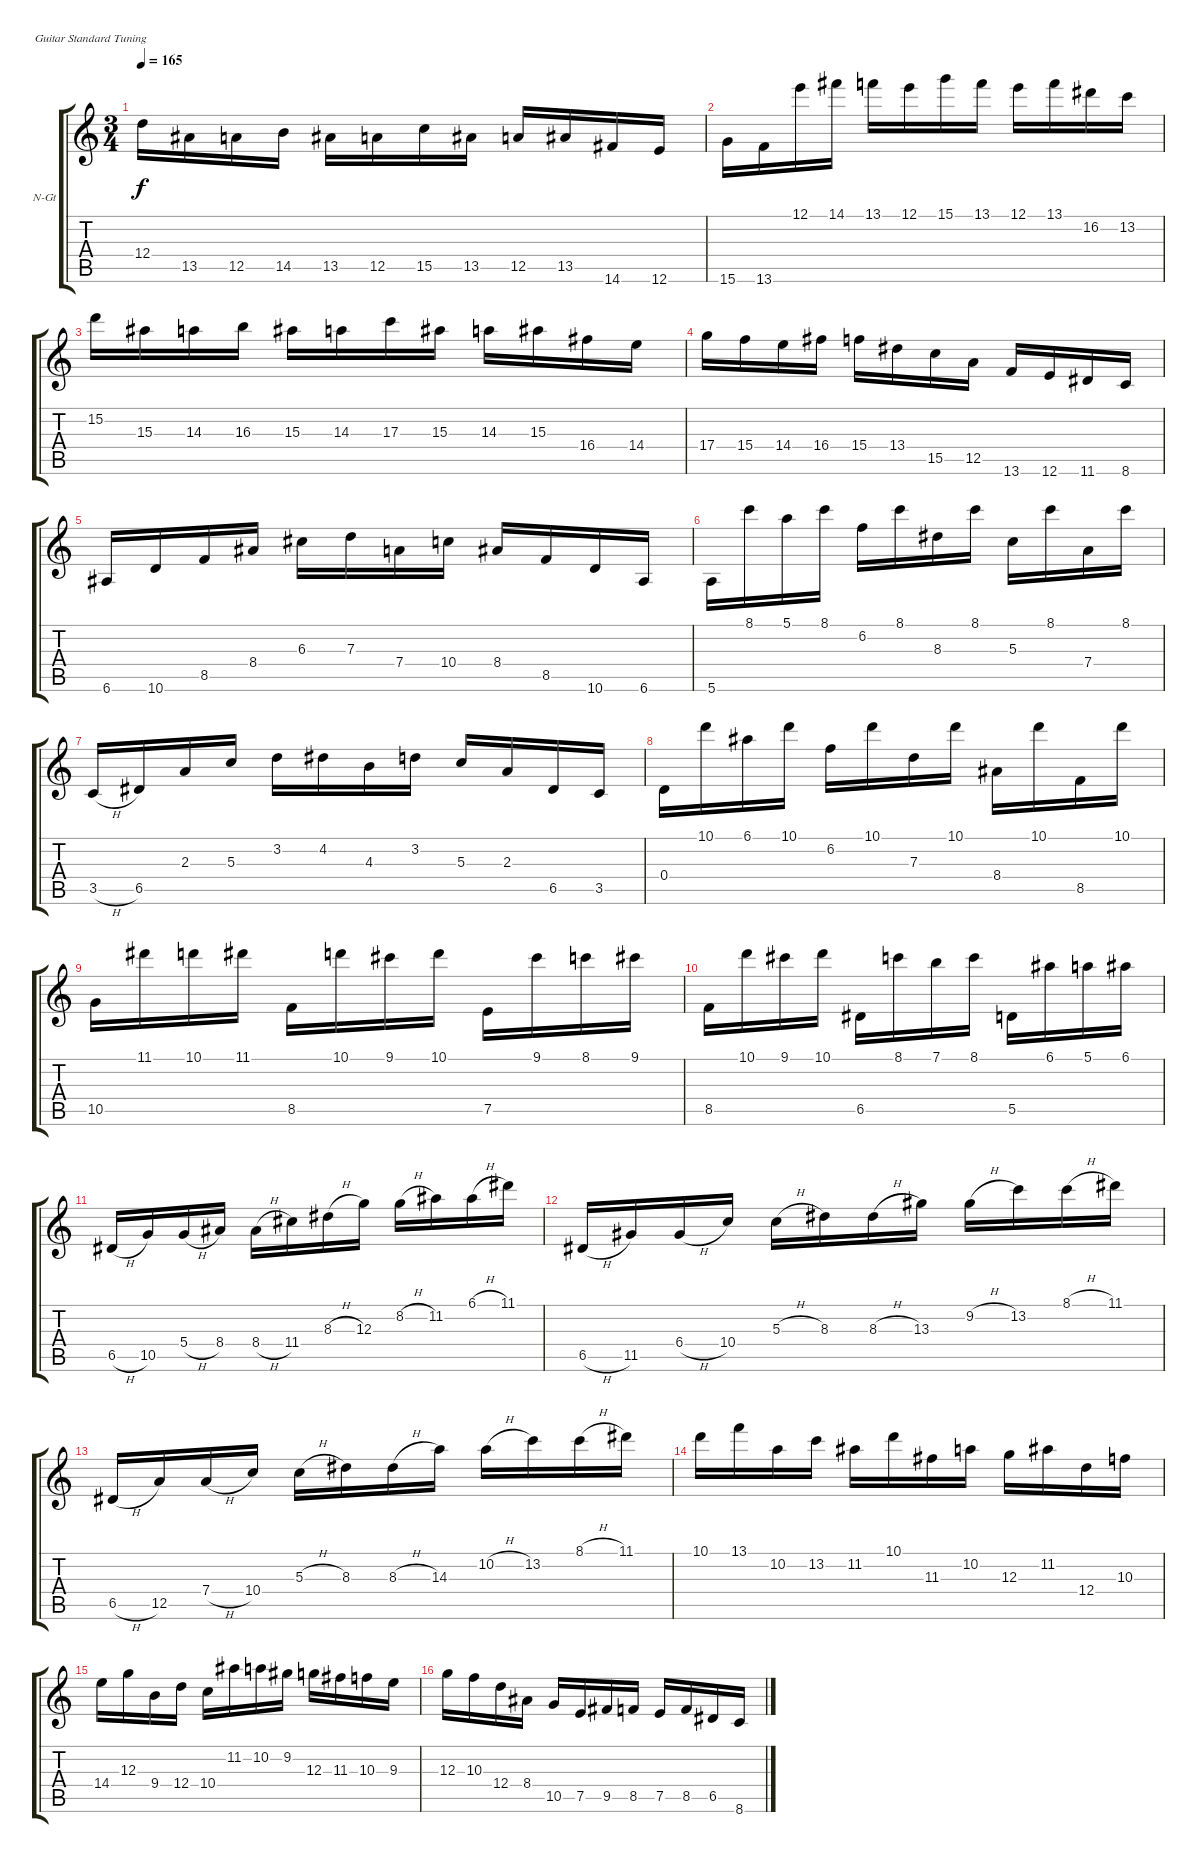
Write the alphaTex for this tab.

\bracketExtendMode groupsimilarinstruments
\firstSystemTrackNameOrientation horizontal
\otherSystemsTrackNameOrientation horizontal
\track ("Guitar (nylon)" "N-Gt") {instrument acousticguitarnylon}
\staff {score tabs}
\tuning (E4 B3 G3 D3 A2 E2)
\ts (3 4)
\tempo 165
\clef g2
\ks c
12.4.16{dy f} 13.5.16 12.5.16 14.5.16 13.5.16 12.5.16 15.5.16 13.5.16 12.5.16 13.5.16 14.6.16 12.6.16 |
15.6.16 13.6.16 12.1.16 14.1.16 13.1.16 12.1.16 15.1.16 13.1.16 12.1.16 13.1.16 16.2.16 13.2.16 |
15.2.16 15.3.16 14.3.16 16.3.16 15.3.16 14.3.16 17.3.16 15.3.16 14.3.16 15.3.16 16.4.16 14.4.16 |
17.4.16 15.4.16 14.4.16 16.4.16 15.4.16 13.4.16 15.5.16 12.5.16 13.6.16 12.6.16 11.6.16 8.6.16 |
6.6.16 10.6.16 8.5.16 8.4.16 6.3.16 7.3.16 7.4.16 10.4.16 8.4.16 8.5.16 10.6.16 6.6.16 |
5.6.16 8.1.16 5.1.16 8.1.16 6.2.16 8.1.16 8.3.16 8.1.16 5.3.16 8.1.16 7.4.16 8.1.16 |
3.5{h}.16 6.5.16 2.3.16 5.3.16 3.2.16 4.2.16 4.3.16 3.2.16 5.3.16 2.3.16 6.5.16 3.5.16 |
0.4.16 10.1.16 6.1.16 10.1.16 6.2.16 10.1.16 7.3.16 10.1.16 8.4.16 10.1.16 8.5.16 10.1.16 |
10.5.16 11.1.16 10.1.16 11.1.16 8.5.16 10.1.16 9.1.16 10.1.16 7.5.16 9.1.16 8.1.16 9.1.16 |
8.5.16 10.1.16 9.1.16 10.1.16 6.5.16 8.1.16 7.1.16 8.1.16 5.5.16 6.1.16 5.1.16 6.1.16 |
6.5{h}.16 10.5.16 5.4{h}.16 8.4.16 8.4{h}.16 11.4.16 8.3{h}.16 12.3.16 8.2{h}.16 11.2.16 6.1{h}.16 11.1.16 |
6.5{h}.16 11.5.16 6.4{h}.16 10.4.16 5.3{h}.16 8.3.16 8.3{h}.16 13.3.16 9.2{h}.16 13.2.16 8.1{h}.16 11.1.16 |
6.5{h}.16 12.5.16 7.4{h}.16 10.4.16 5.3{h}.16 8.3.16 8.3{h}.16 14.3.16 10.2{h}.16 13.2.16 8.1{h}.16 11.1.16 |
10.1.16 13.1.16 10.2.16 13.2.16 11.2.16 10.1.16 11.3.16 10.2.16 12.3.16 11.2.16 12.4.16 10.3.16 |
14.4.16 12.3.16 9.4.16 12.4.16 10.4.16 11.2.16 10.2.16 9.2.16 12.3.16 11.3.16 10.3.16 9.3.16 |
12.3.16 10.3.16 12.4.16 8.4.16 10.5.16 7.5.16 9.5.16 8.5.16 7.5.16 8.5.16 6.5.16 8.6.16
